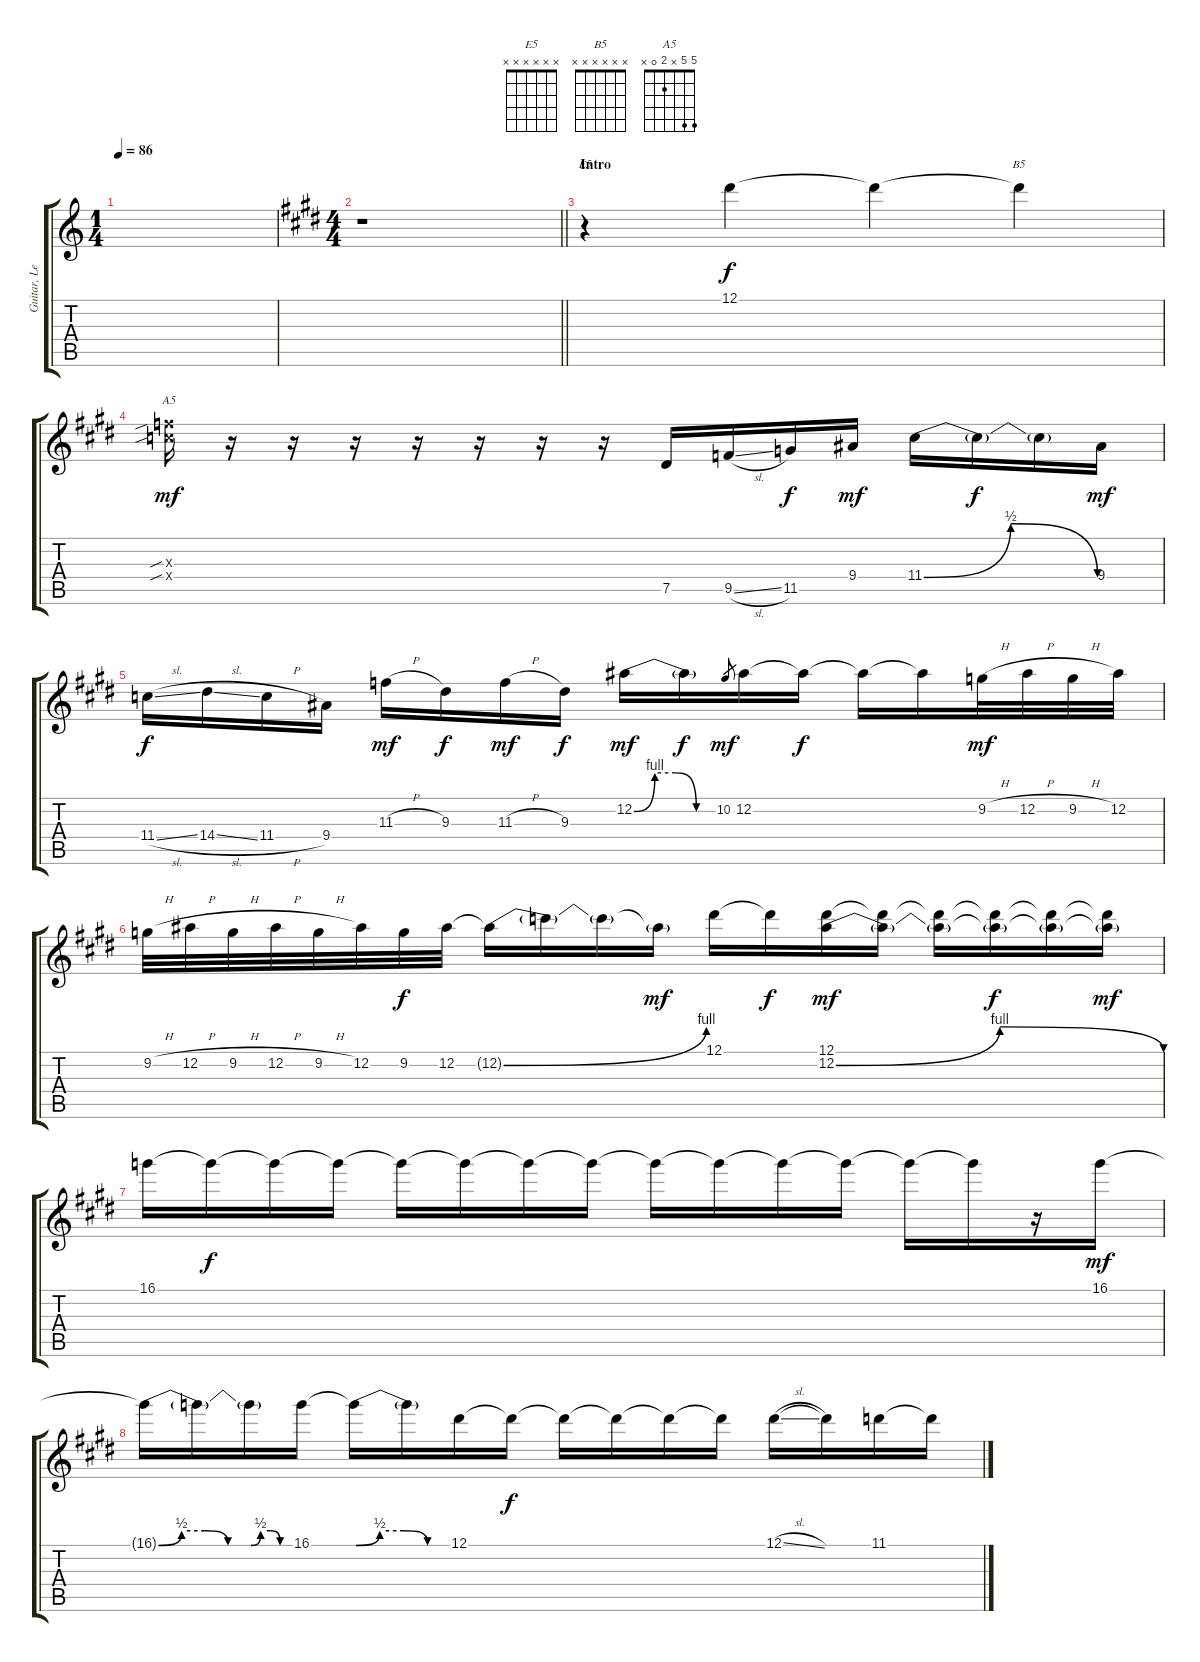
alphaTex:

\track ("Guitar, Lead" "Guitar, Le") {instrument overdrivenguitar}
\staff {score tabs}
\tuning (Eb4 Bb3 Gb3 Db3 Ab2 Eb2) {hide}
\chord ("E5" x x x x x x)
\chord ("B5" x x x x x x)
\chord ("A5" 5 5 x 2 0 x)
\ts (1 4)
\tempo 86
\clef g2
\ks c
|
\ts (4 4)
\barLineRight lightlight
\ks e
r.1 |
\section ("" "Intro")
r.4{ch "E5"} 12.1.4 12.1{t}.4{dy f} 12.1{t}.4{ch "B5"} |
(11.3{sib x} 11.4{sib x}).16{ch "A5" dy mf} r.16 r.16 r.16 r.16 r.16 r.16 r.16 7.5.16 9.5{sl}.16 11.5.16{dy f} 9.4.16{dy mf} 11.4{be (bendrelease 0 0 15 2 15 2 60 0)}.16 11.4{t}.16{dy f} 11.4{t}.16 9.4.16{dy mf} |
11.4{sl}.16{dy f} 14.4{sl}.16 11.4{h}.16 9.4.16 11.3{h}.16{dy mf} 9.3.16{dy f} 11.3{h}.16{dy mf} 9.3.16{dy f} 12.2{be (custom 0 0 15 4 30 4 45 0 60 0)}.16{dy mf} 12.2{t}.16{dy f} 10.2.8{gr dy mf} 12.2.16 12.2{t}.16{dy f} 12.2{t}.16 12.2{t}.16 9.2{h}.32{dy mf} 12.2{h}.32 9.2{h}.32 12.2.32 |
9.2{h}.32 12.2{h}.32 9.2{h}.32 12.2{h}.32 9.2{h}.32 12.2.32 9.2.32{dy f} 12.2.32 12.2{be (bend 0 0 60 4) t}.16 12.2{t}.16 12.2{t}.16 12.2{t}.16{dy mf} 12.1.16 12.1{t}.16{dy f} (12.1 12.2{be (bendrelease 0 0 10 4 20 4 60 0)}).16{dy mf} (12.1{t} 12.2{t}).16 (12.1{t} 12.2{t}).16 (12.1{t} 12.2{t}).16{dy f} (12.1{t} 12.2{t}).16 (12.1{t} 12.2{t}).16{dy mf} |
16.1.16 16.1{t}.16{dy f} 16.1{t}.16 16.1{t}.16 16.1{t}.16 16.1{t}.16 16.1{t}.16 16.1{t}.16 16.1{t}.16 16.1{t}.16 16.1{t}.16 16.1{t}.16 16.1{t}.16 16.1{t}.16 r.16 16.1.16{dy mf} |
16.1{be (custom 0 0 15 2 30 2 45 0 60 0) t}.16 16.1{t}.16 16.1{be (custom 0 0 15 2 30 2 45 0 60 0) t}.16 16.1.16 16.1{be (custom 0 0 15 2 30 2 45 0 60 0) t}.16 16.1{t}.16 12.1.16 12.1{t}.16{dy f} 12.1{t}.16 12.1{t}.16 12.1{t}.16 12.1{t}.16 12.1{sl}.16 12.1{t}.16 11.1.16 11.1{t}.16
